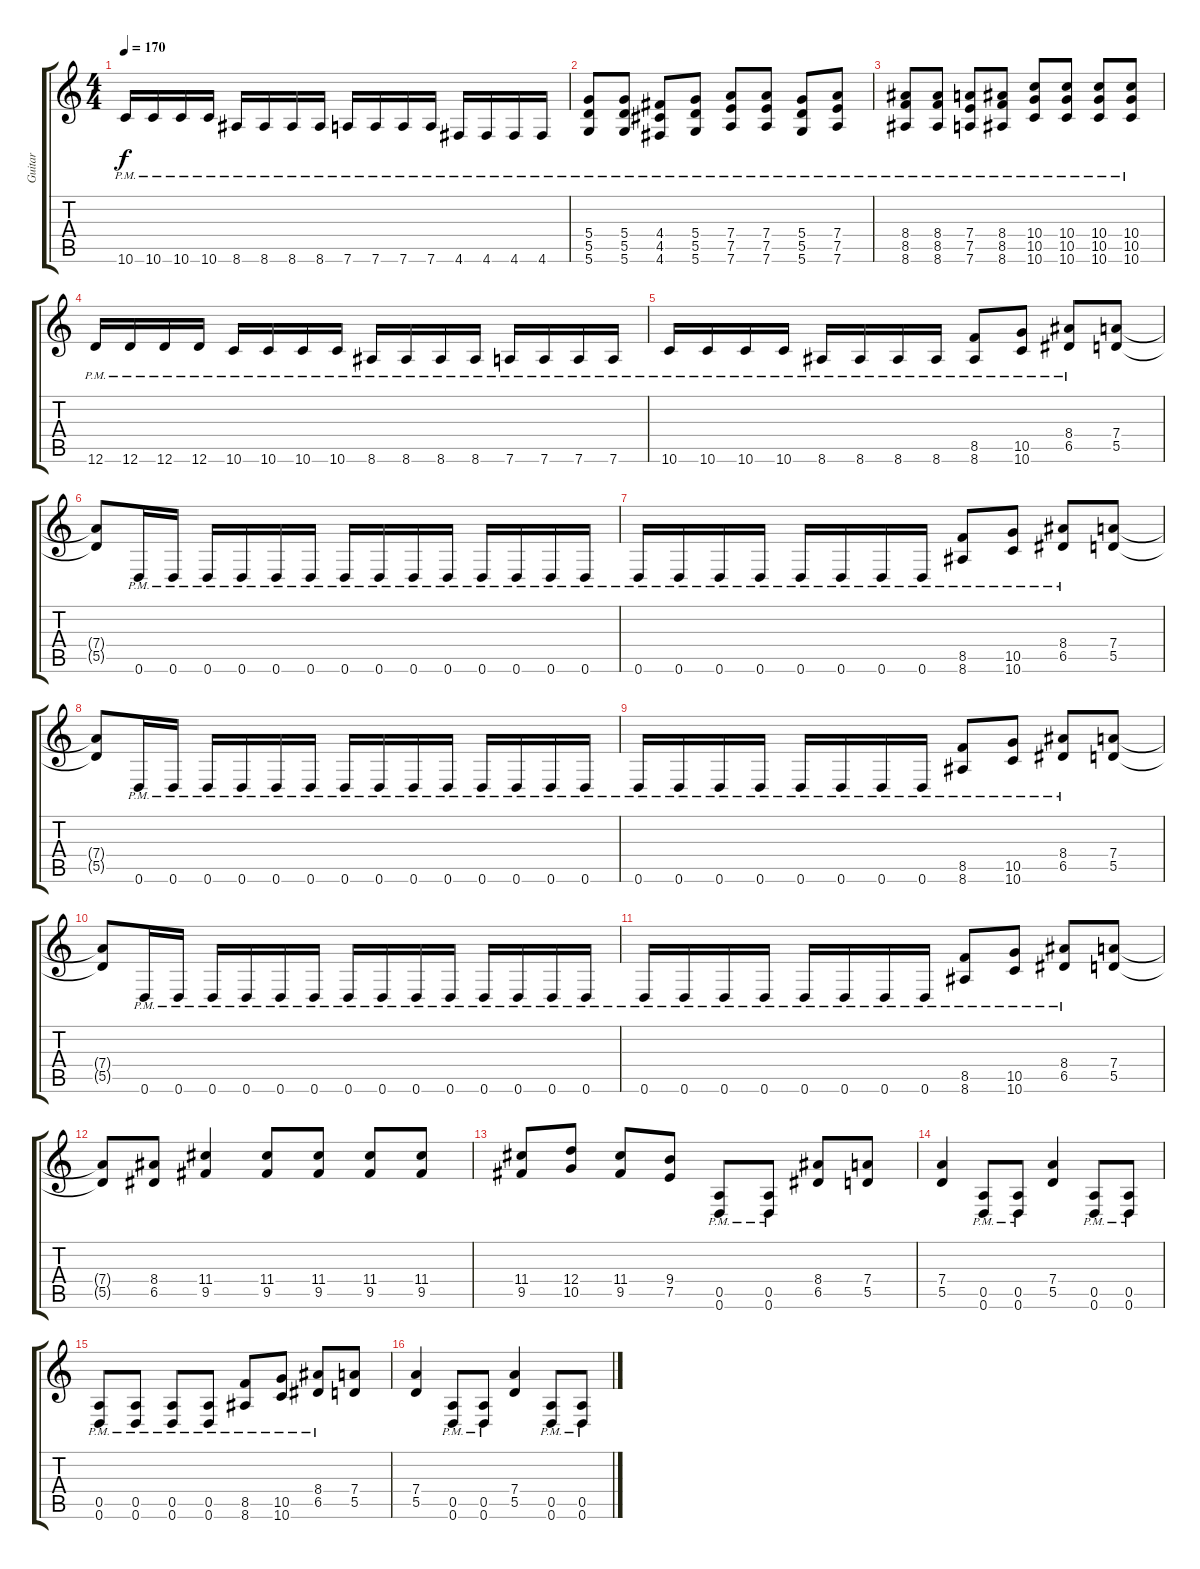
\track ("Guitar" "Guitar") {instrument distortionguitar}
\staff {score tabs}
\tuning (E4 B3 G3 D3 A2 D2) {hide}
\ts (4 4)
\tempo 170
\clef g2
\ks c
10.6{pm}.16{dy f} 10.6{pm}.16 10.6{pm}.16 10.6{pm}.16 8.6{pm}.16 8.6{pm}.16 8.6{pm}.16 8.6{pm}.16 7.6{pm}.16 7.6{pm}.16 7.6{pm}.16 7.6{pm}.16 4.6{pm}.16 4.6{pm}.16 4.6{pm}.16 4.6{pm}.16 |
(5.4{pm} 5.5{pm} 5.6{pm}).8 (5.4{pm} 5.5{pm} 5.6{pm}).8 (4.4{pm} 4.5{pm} 4.6{pm}).8 (5.4{pm} 5.5{pm} 5.6{pm}).8 (7.4{pm} 7.5{pm} 7.6{pm}).8 (7.4{pm} 7.5{pm} 7.6{pm}).8 (5.4{pm} 5.5{pm} 5.6{pm}).8 (7.4{pm} 7.5{pm} 7.6{pm}).8 |
(8.4{pm} 8.5{pm} 8.6{pm}).8 (8.4{pm} 8.5{pm} 8.6{pm}).8 (7.4{pm} 7.5{pm} 7.6{pm}).8 (8.4{pm} 8.5{pm} 8.6{pm}).8 (10.4{pm} 10.5{pm} 10.6{pm}).8 (10.4{pm} 10.5{pm} 10.6{pm}).8 (10.4{pm} 10.5{pm} 10.6{pm}).8 (10.4{pm} 10.5{pm} 10.6{pm}).8 |
12.6{pm}.16 12.6{pm}.16 12.6{pm}.16 12.6{pm}.16 10.6{pm}.16 10.6{pm}.16 10.6{pm}.16 10.6{pm}.16 8.6{pm}.16 8.6{pm}.16 8.6{pm}.16 8.6{pm}.16 7.6{pm}.16 7.6{pm}.16 7.6{pm}.16 7.6{pm}.16 |
10.6{pm}.16 10.6{pm}.16 10.6{pm}.16 10.6{pm}.16 8.6{pm}.16 8.6{pm}.16 8.6{pm}.16 8.6{pm}.16 (8.5{pm} 8.6{pm}).8 (10.5{pm} 10.6{pm}).8 (8.4{pm} 6.5{pm}).8 (7.4 5.5).8 |
(7.4{t} 5.5{t}).8 0.6{pm}.16 0.6{pm}.16 0.6{pm}.16 0.6{pm}.16 0.6{pm}.16 0.6{pm}.16 0.6{pm}.16 0.6{pm}.16 0.6{pm}.16 0.6{pm}.16 0.6{pm}.16 0.6{pm}.16 0.6{pm}.16 0.6{pm}.16 |
0.6{pm}.16 0.6{pm}.16 0.6{pm}.16 0.6{pm}.16 0.6{pm}.16 0.6{pm}.16 0.6{pm}.16 0.6{pm}.16 (8.5{pm} 8.6{pm}).8 (10.5{pm} 10.6{pm}).8 (8.4{pm} 6.5{pm}).8 (7.4 5.5).8 |
(7.4{t} 5.5{t}).8 0.6{pm}.16 0.6{pm}.16 0.6{pm}.16 0.6{pm}.16 0.6{pm}.16 0.6{pm}.16 0.6{pm}.16 0.6{pm}.16 0.6{pm}.16 0.6{pm}.16 0.6{pm}.16 0.6{pm}.16 0.6{pm}.16 0.6{pm}.16 |
0.6{pm}.16 0.6{pm}.16 0.6{pm}.16 0.6{pm}.16 0.6{pm}.16 0.6{pm}.16 0.6{pm}.16 0.6{pm}.16 (8.5{pm} 8.6{pm}).8 (10.5{pm} 10.6{pm}).8 (8.4{pm} 6.5{pm}).8 (7.4 5.5).8 |
(7.4{t} 5.5{t}).8 0.6{pm}.16 0.6{pm}.16 0.6{pm}.16 0.6{pm}.16 0.6{pm}.16 0.6{pm}.16 0.6{pm}.16 0.6{pm}.16 0.6{pm}.16 0.6{pm}.16 0.6{pm}.16 0.6{pm}.16 0.6{pm}.16 0.6{pm}.16 |
0.6{pm}.16 0.6{pm}.16 0.6{pm}.16 0.6{pm}.16 0.6{pm}.16 0.6{pm}.16 0.6{pm}.16 0.6{pm}.16 (8.5{pm} 8.6{pm}).8 (10.5{pm} 10.6{pm}).8 (8.4{pm} 6.5{pm}).8 (7.4 5.5).8 |
(7.4{t} 5.5{t}).8 (8.4 6.5).8 (11.4 9.5).4 (11.4 9.5).8 (11.4 9.5).8 (11.4 9.5).8 (11.4 9.5).8 |
(11.4 9.5).8 (12.4 10.5).8 (11.4 9.5).8 (9.4 7.5).8 (0.5{pm} 0.6{pm}).8 (0.5{pm} 0.6{pm}).8 (8.4 6.5).8 (7.4 5.5).8 |
(7.4 5.5).4 (0.5{pm} 0.6{pm}).8 (0.5{pm} 0.6{pm}).8 (7.4 5.5).4 (0.5{pm} 0.6{pm}).8 (0.5{pm} 0.6{pm}).8 |
(0.5{pm} 0.6{pm}).8 (0.5{pm} 0.6{pm}).8 (0.5{pm} 0.6{pm}).8 (0.5{pm} 0.6{pm}).8 (8.5{pm} 8.6{pm}).8 (10.5{pm} 10.6{pm}).8 (8.4{pm} 6.5{pm}).8 (7.4 5.5).8 |
(7.4 5.5).4 (0.5{pm} 0.6{pm}).8 (0.5{pm} 0.6{pm}).8 (7.4 5.5).4 (0.5{pm} 0.6{pm}).8 (0.5{pm} 0.6{pm}).8
